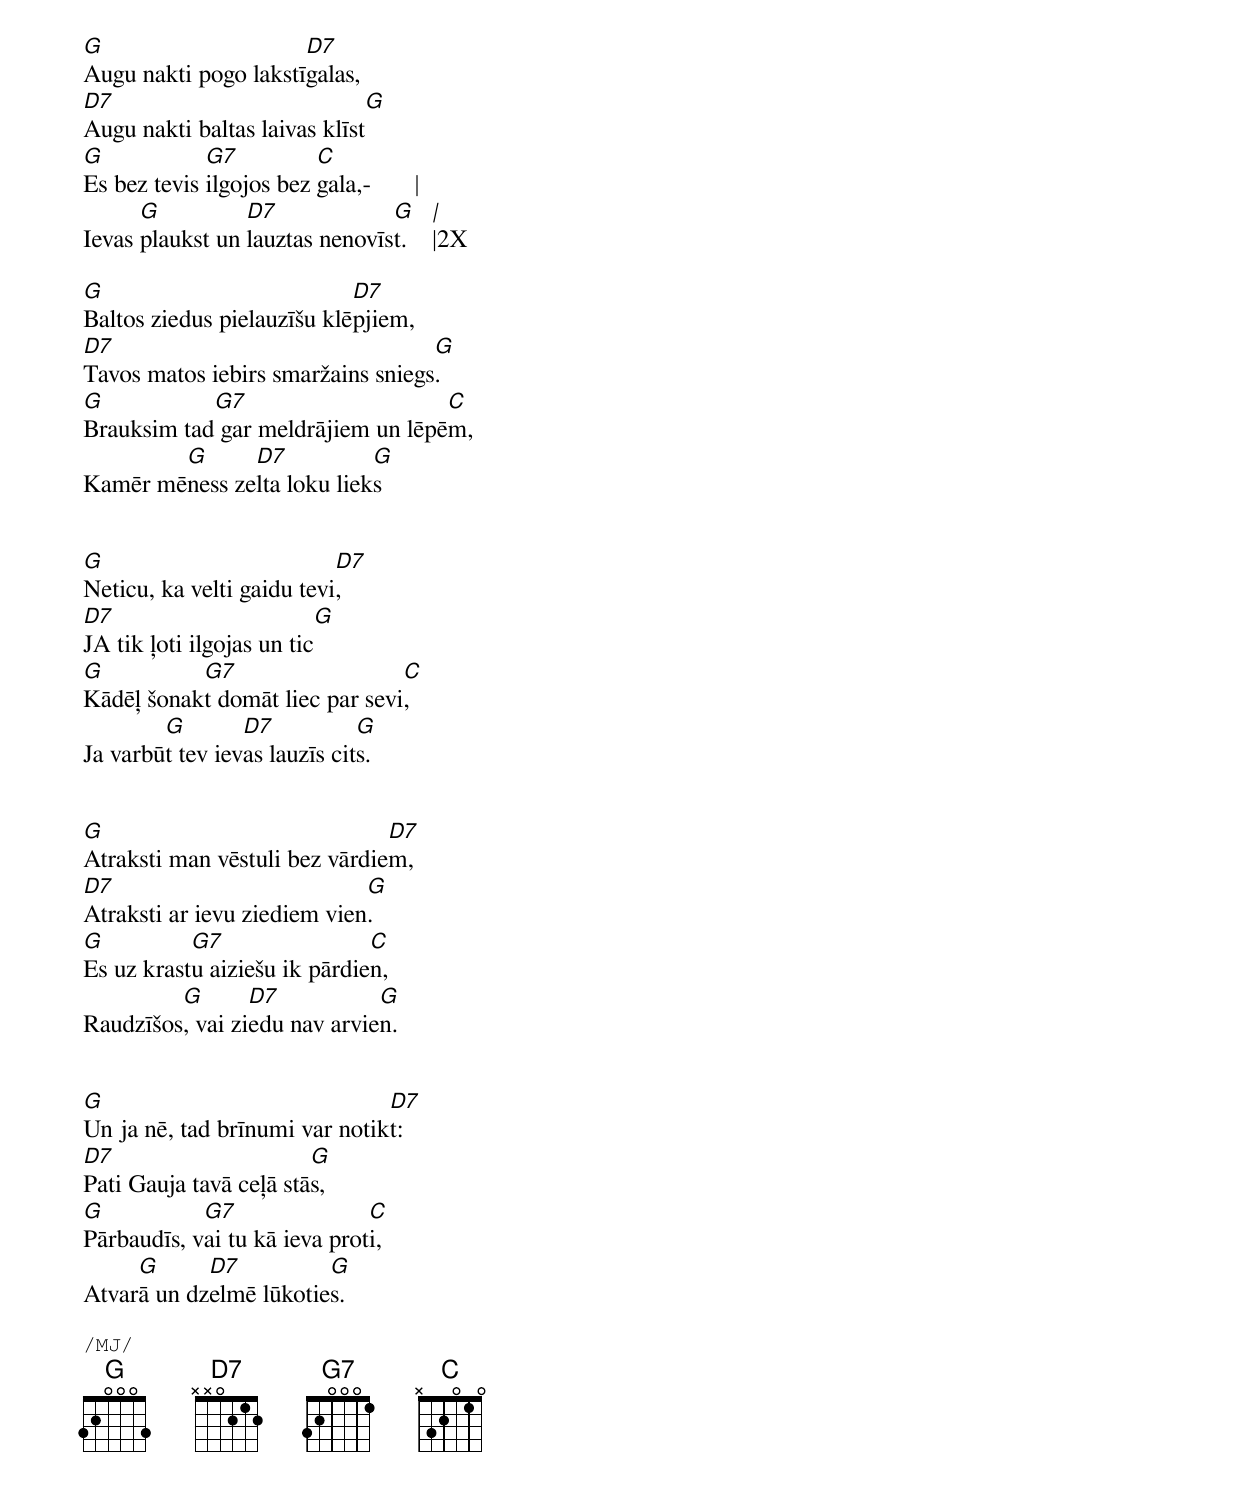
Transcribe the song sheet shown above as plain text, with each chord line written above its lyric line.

G                     D7
Augu nakti pogo lakstīgalas,
D7                            G
Augu nakti baltas laivas klīst
G            G7          C
Es bez tevis ilgojos bez gala,-       |
      G          D7             G     |
Ievas plaukst un lauztas nenovīst.    |2X

G                           D7
Baltos ziedus pielauzīšu klēpjiem,
D7                                 G
Tavos matos iebirs smaržains sniegs.
G           G7                     C
Brauksim tad gar meldrājiem un lēpēm,
        G      D7           G
Kamēr mēness zelta loku lieks


G                          D7
Neticu, ka velti gaidu tevi,
D7                        G
JA tik ļoti ilgojas un tic
G          G7                   C
Kādēļ šonakt domāt liec par sevi,
        G        D7           G
Ja varbūt tev ievas lauzīs cits.


G                              D7
Atraksti man vēstuli bez vārdiem,
D7                           G
Atraksti ar ievu ziediem vien.
G          G7                 C
Es uz krastu aiziešu ik pārdien,
         G       D7           G
Raudzīšos, vai ziedu nav arvien.


G                              D7
Un ja nē, tad brīnumi var notikt:
D7                      G
Pati Gauja tavā ceļā stās,
G           G7                C
Pārbaudīs, vai tu kā ieva proti,
     G      D7          G
Atvarā un dzelmē lūkoties.

/MJ/
